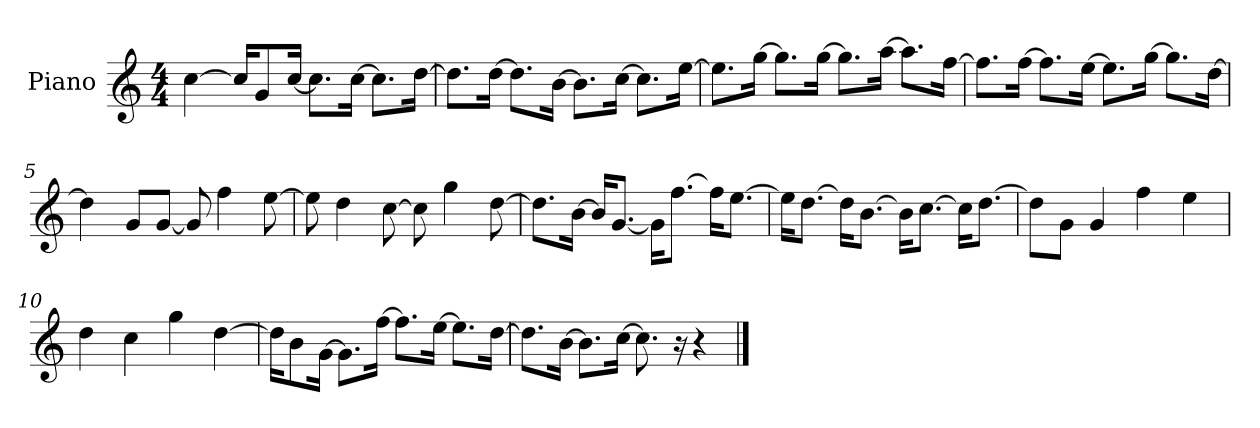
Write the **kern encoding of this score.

**kern
*part1
*staff1
*I"Piano
*I'P-no
*clefG2
*k[]
*M4/4
*MM90
=1
[4cc\
16cc/KL]
8g/
[16cc/Jk
8.cc\L]
[16cc\Jk
8.cc\L]
[16dd\Jk
=2
8.dd\L]
[16dd\Jk
8.dd\L]
[16b\Jk
8.b\L]
[16cc\Jk
8.cc\L]
[16ee\Jk
=3
8.ee\L]
[16gg\Jk
8.gg\L]
[16gg\Jk
8.gg\L]
[16aa\Jk
8.aa\L]
[16ff\Jk
=4
8.ff\L]
[16ff\Jk
8.ff\L]
[16ee\Jk
8.ee\L]
[16gg\Jk
8.gg\L]
[16dd\Jk
!!LO:LB:g=z
=5
4dd\]
8g/L
[8g/J
8g/]
4ff\
[8ee\
=6
8ee\]
4dd\
[8cc\
8cc\]
4gg\
[8dd\
=7
8.dd\L]
[16b\Jk
16b/KL]
[8.g/J
16g\KL]
[8.ff\J
16ff\KL]
[8.ee\J
=8
16ee\KL]
[8.dd\J
16dd\KL]
[8.b\J
16b\KL]
[8.cc\J
16cc\KL]
[8.dd\J
=9
8dd\L]
8g\J
4g/
4ff\
4ee\
=10
4dd\
4cc\
4gg\
[4dd\
!!LO:LB:g=z
=11
16dd\KL]
8b\
[16g\Jk
8.g\L]
[16ff\Jk
8.ff\L]
[16ee\Jk
8.ee\L]
[16dd\Jk
=12
8.dd\L]
[16b\Jk
8.b\L]
[16cc\Jk
8.cc\]
16r
4r
==
*-
